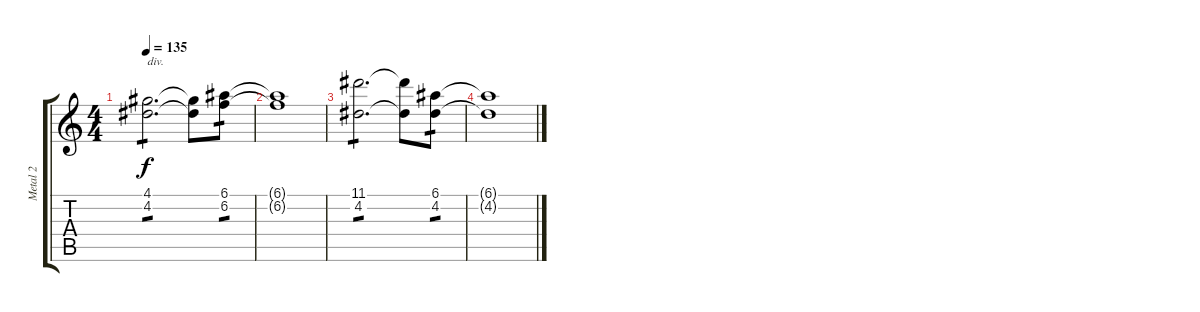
\track ("Metal 2" "Metal 2") {instrument electricguitarjazz}
\staff {score tabs}
\tuning (E4 B3 G3 D3 A2 E2) {hide}
\ts (4 4)
\tempo 135
\clef g2
\ks c
(4.1 4.2).2{d txt "div." tp 1 dy f} (4.1{t} 4.2{t}).8 (6.1 6.2).8{tp 1} |
(6.1{t} 6.2{t}).1 |
(11.1 4.2).2{d tp 1} (11.1{t} 4.2{t}).8 (6.1 4.2).8{tp 1} |
(6.1{t} 4.2{t}).1
